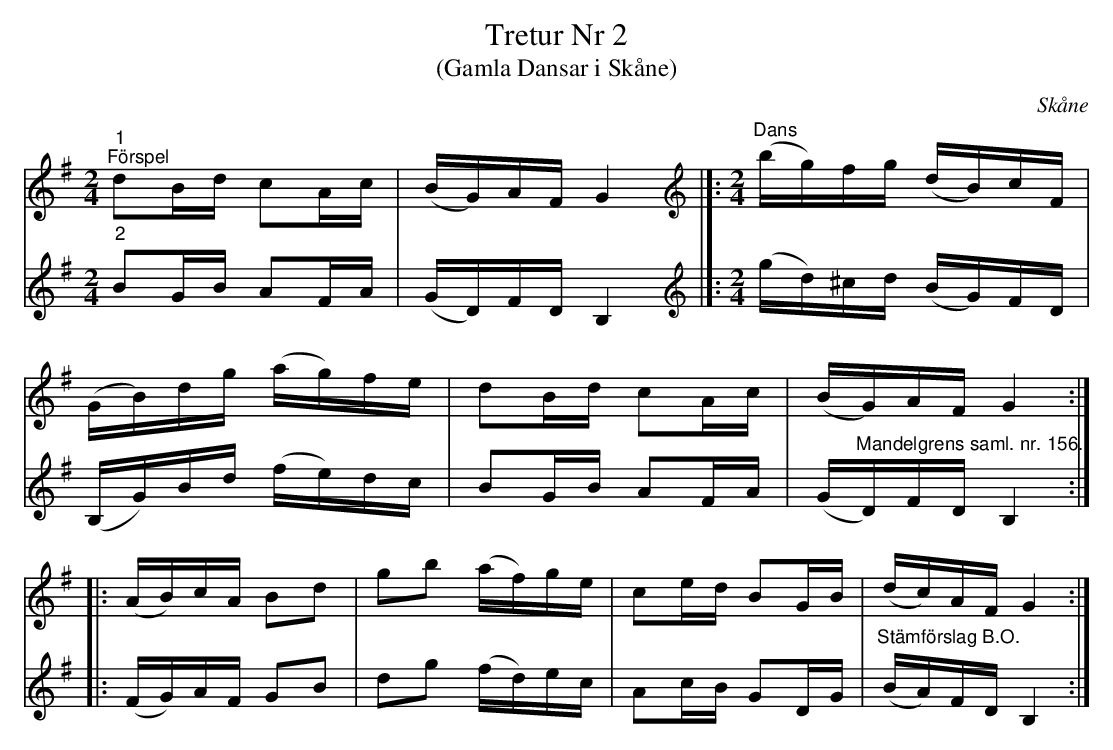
X:1
T:Tretur Nr 2
T:(Gamla Dansar i Skåne)
O:Skåne
L:1/16
M:2/4
K:G
V:1
"^1""^Förspel" d2Bd c2Ac | (BG)AF G4 |]:[K:G][M:2/4][K:treble]"^Dans" (bg)fg (dB)cF |
(GB)dg (ag)fe | d2Bd c2Ac | (BG)AF G4 ::
(AB)cA B2d2 | g2b2 (af)ge | c2ed B2GB | (dc)AF G4 :|
V:2
"^2" B2GB A2FA | (GD)FD B,4 |]:[K:G][M:2/4][K:treble] (gd)^cd (BG)FD |
(B,G)Bd (fe)dc | B2GB A2FA | (G"^Mandelgrens saml. nr. 156."D)FD B,4 ::
(FG)AF G2B2 | d2g2 (fd)ec | A2cB G2DG | "^Stämförslag B.O." (BA)FD B,4 :|
